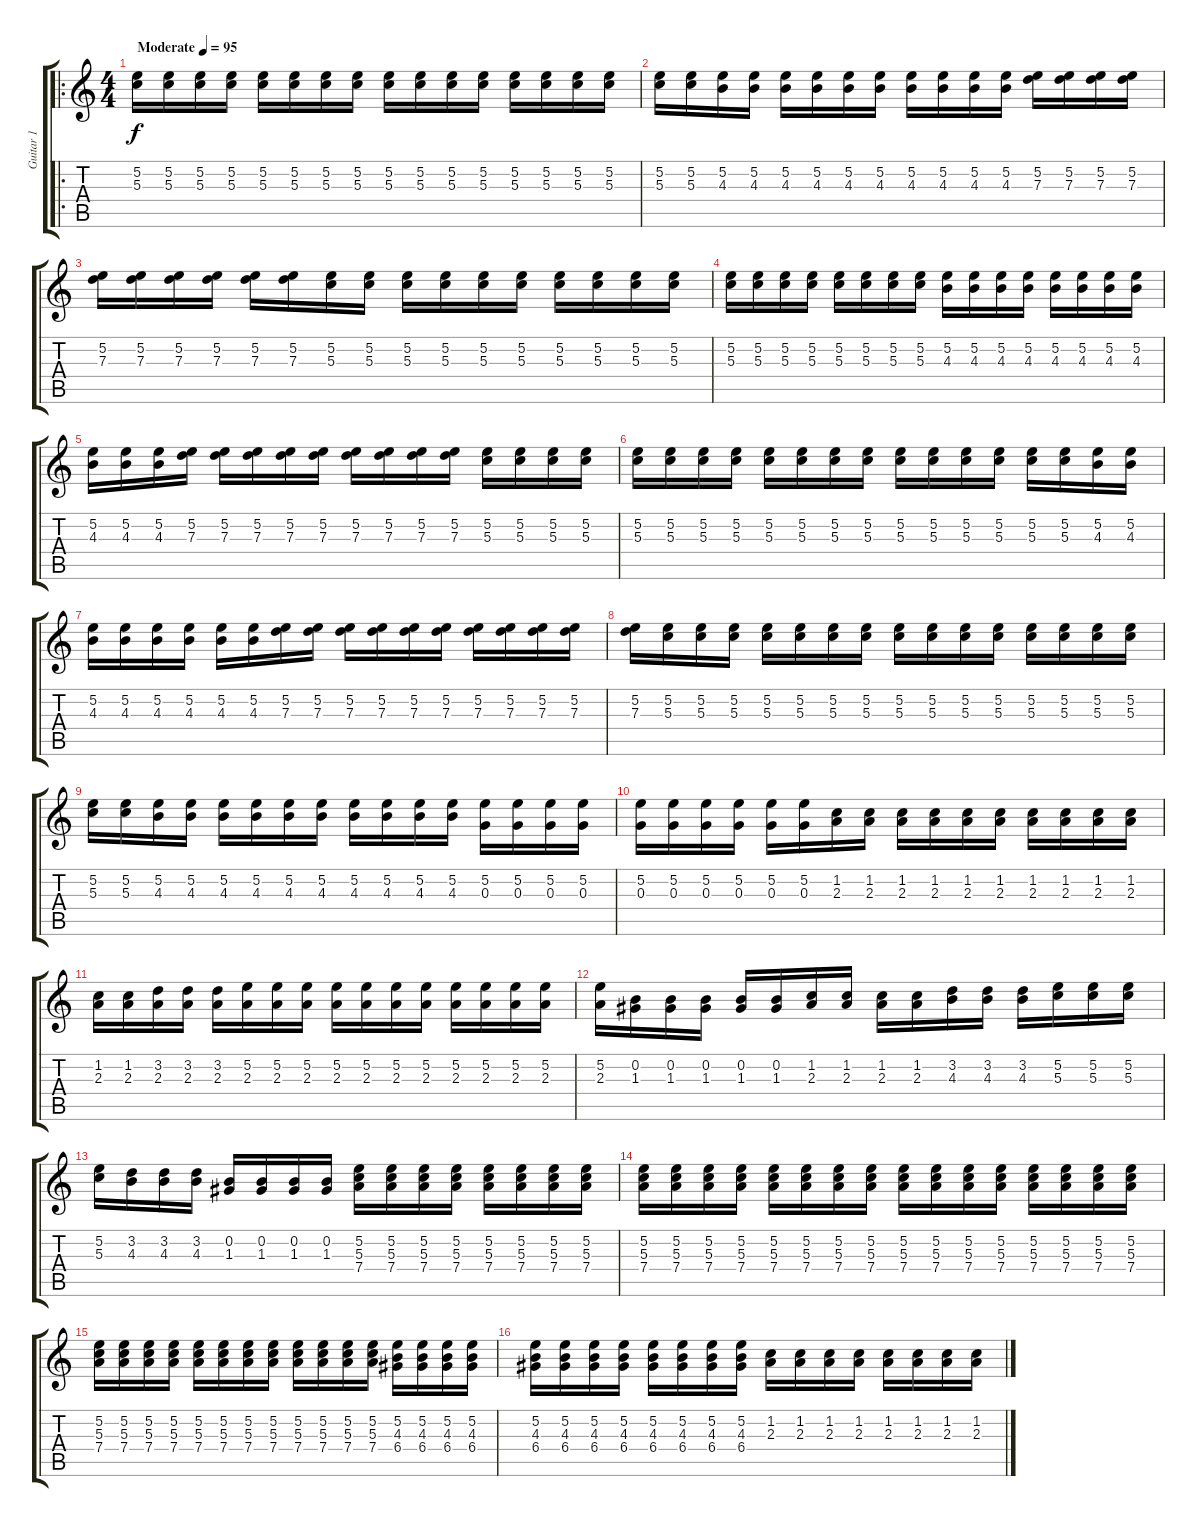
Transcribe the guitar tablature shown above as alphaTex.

\track ("Guitar 1" "Guitar 1") {instrument distortionguitar}
\staff {score tabs}
\tuning (E4 B3 G3 D3 A2 E2) {hide}
\ro
\ts (4 4)
\tempo (95 "Moderate")
\clef g2
\ks c
(5.2 5.3).16{dy f instrument distortionguitar} (5.2 5.3).16 (5.2 5.3).16 (5.2 5.3).16 (5.2 5.3).16 (5.2 5.3).16 (5.2 5.3).16 (5.2 5.3).16 (5.2 5.3).16 (5.2 5.3).16 (5.2 5.3).16 (5.2 5.3).16 (5.2 5.3).16 (5.2 5.3).16 (5.2 5.3).16 (5.2 5.3).16 |
(5.2 5.3).16 (5.2 5.3).16 (5.2 4.3).16 (5.2 4.3).16 (5.2 4.3).16 (5.2 4.3).16 (5.2 4.3).16 (5.2 4.3).16 (5.2 4.3).16 (5.2 4.3).16 (5.2 4.3).16 (5.2 4.3).16 (5.2 7.3).16 (5.2 7.3).16 (5.2 7.3).16 (5.2 7.3).16 |
(5.2 7.3).16 (5.2 7.3).16 (5.2 7.3).16 (5.2 7.3).16 (5.2 7.3).16 (5.2 7.3).16 (5.2 5.3).16 (5.2 5.3).16 (5.2 5.3).16 (5.2 5.3).16 (5.2 5.3).16 (5.2 5.3).16 (5.2 5.3).16 (5.2 5.3).16 (5.2 5.3).16 (5.2 5.3).16 |
(5.2 5.3).16 (5.2 5.3).16 (5.2 5.3).16 (5.2 5.3).16 (5.2 5.3).16 (5.2 5.3).16 (5.2 5.3).16 (5.2 5.3).16 (5.2 4.3).16 (5.2 4.3).16 (5.2 4.3).16 (5.2 4.3).16 (5.2 4.3).16 (5.2 4.3).16 (5.2 4.3).16 (5.2 4.3).16 |
(5.2 4.3).16 (5.2 4.3).16 (5.2 4.3).16 (5.2 7.3).16 (5.2 7.3).16 (5.2 7.3).16 (5.2 7.3).16 (5.2 7.3).16 (5.2 7.3).16 (5.2 7.3).16 (5.2 7.3).16 (5.2 7.3).16 (5.2 5.3).16 (5.2 5.3).16 (5.2 5.3).16 (5.2 5.3).16 |
(5.2 5.3).16 (5.2 5.3).16 (5.2 5.3).16 (5.2 5.3).16 (5.2 5.3).16 (5.2 5.3).16 (5.2 5.3).16 (5.2 5.3).16 (5.2 5.3).16 (5.2 5.3).16 (5.2 5.3).16 (5.2 5.3).16 (5.2 5.3).16 (5.2 5.3).16 (5.2 4.3).16 (5.2 4.3).16 |
(5.2 4.3).16 (5.2 4.3).16 (5.2 4.3).16 (5.2 4.3).16 (5.2 4.3).16 (5.2 4.3).16 (5.2 7.3).16 (5.2 7.3).16 (5.2 7.3).16 (5.2 7.3).16 (5.2 7.3).16 (5.2 7.3).16 (5.2 7.3).16 (5.2 7.3).16 (5.2 7.3).16 (5.2 7.3).16 |
(5.2 7.3).16 (5.2 5.3).16 (5.2 5.3).16 (5.2 5.3).16 (5.2 5.3).16 (5.2 5.3).16 (5.2 5.3).16 (5.2 5.3).16 (5.2 5.3).16 (5.2 5.3).16 (5.2 5.3).16 (5.2 5.3).16 (5.2 5.3).16 (5.2 5.3).16 (5.2 5.3).16 (5.2 5.3).16 |
(5.2 5.3).16 (5.2 5.3).16 (5.2 4.3).16 (5.2 4.3).16 (5.2 4.3).16 (5.2 4.3).16 (5.2 4.3).16 (5.2 4.3).16 (5.2 4.3).16 (5.2 4.3).16 (5.2 4.3).16 (5.2 4.3).16 (5.2 0.3).16 (5.2 0.3).16 (5.2 0.3).16 (5.2 0.3).16 |
(5.2 0.3).16 (5.2 0.3).16 (5.2 0.3).16 (5.2 0.3).16 (5.2 0.3).16 (5.2 0.3).16 (1.2 2.3).16 (1.2 2.3).16 (1.2 2.3).16 (1.2 2.3).16 (1.2 2.3).16 (1.2 2.3).16 (1.2 2.3).16 (1.2 2.3).16 (1.2 2.3).16 (1.2 2.3).16 |
(1.2 2.3).16 (1.2 2.3).16 (3.2 2.3).16 (3.2 2.3).16 (3.2 2.3).16 (5.2 2.3).16 (5.2 2.3).16 (5.2 2.3).16 (5.2 2.3).16 (5.2 2.3).16 (5.2 2.3).16 (5.2 2.3).16 (5.2 2.3).16 (5.2 2.3).16 (5.2 2.3).16 (5.2 2.3).16 |
(5.2 2.3).16 (0.2 1.3).16 (0.2 1.3).16 (0.2 1.3).16 (0.2 1.3).16 (0.2 1.3).16 (1.2 2.3).16 (1.2 2.3).16 (1.2 2.3).16 (1.2 2.3).16 (3.2 4.3).16 (3.2 4.3).16 (3.2 4.3).16 (5.2 5.3).16 (5.2 5.3).16 (5.2 5.3).16 |
(5.2 5.3).16 (3.2 4.3).16 (3.2 4.3).16 (3.2 4.3).16 (0.2 1.3).16 (0.2 1.3).16 (0.2 1.3).16 (0.2 1.3).16 (5.2 5.3 7.4).16 (5.2 5.3 7.4).16 (5.2 5.3 7.4).16 (5.2 5.3 7.4).16 (5.2 5.3 7.4).16 (5.2 5.3 7.4).16 (5.2 5.3 7.4).16 (5.2 5.3 7.4).16 |
(5.2 5.3 7.4).16 (5.2 5.3 7.4).16 (5.2 5.3 7.4).16 (5.2 5.3 7.4).16 (5.2 5.3 7.4).16 (5.2 5.3 7.4).16 (5.2 5.3 7.4).16 (5.2 5.3 7.4).16 (5.2 5.3 7.4).16 (5.2 5.3 7.4).16 (5.2 5.3 7.4).16 (5.2 5.3 7.4).16 (5.2 5.3 7.4).16 (5.2 5.3 7.4).16 (5.2 5.3 7.4).16 (5.2 5.3 7.4).16 |
(5.2 5.3 7.4).16 (5.2 5.3 7.4).16 (5.2 5.3 7.4).16 (5.2 5.3 7.4).16 (5.2 5.3 7.4).16 (5.2 5.3 7.4).16 (5.2 5.3 7.4).16 (5.2 5.3 7.4).16 (5.2 5.3 7.4).16 (5.2 5.3 7.4).16 (5.2 5.3 7.4).16 (5.2 5.3 7.4).16 (5.2 4.3 6.4).16 (5.2 4.3 6.4).16 (5.2 4.3 6.4).16 (5.2 4.3 6.4).16 |
(5.2 4.3 6.4).16 (5.2 4.3 6.4).16 (5.2 4.3 6.4).16 (5.2 4.3 6.4).16 (5.2 4.3 6.4).16 (5.2 4.3 6.4).16 (5.2 4.3 6.4).16 (5.2 4.3 6.4).16 (1.2 2.3).16 (1.2 2.3).16 (1.2 2.3).16 (1.2 2.3).16 (1.2 2.3).16 (1.2 2.3).16 (1.2 2.3).16 (1.2 2.3).16
